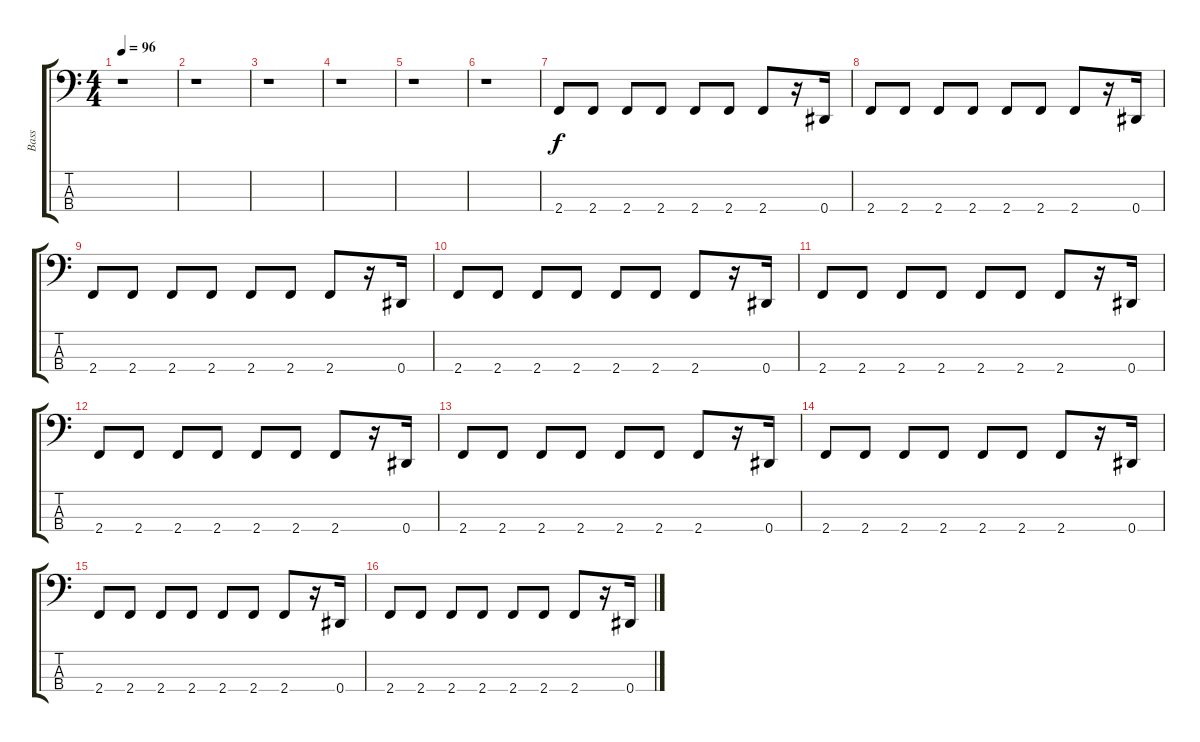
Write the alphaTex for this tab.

\track ("Bass" "Bass") {instrument electricbasspick}
\staff {score tabs}
\tuning (Gb2 Db2 Ab1 Eb1) {hide}
\ts (4 4)
\tempo 96
\clef f4
\ks c
r.1{dy f instrument electricbasspick} |
r.1 |
r.1 |
r.1 |
r.1 |
r.1 |
2.4.8 2.4.8 2.4.8 2.4.8 2.4.8 2.4.8 2.4.8 r.16 0.4.16 |
2.4.8 2.4.8 2.4.8 2.4.8 2.4.8 2.4.8 2.4.8 r.16 0.4.16 |
2.4.8 2.4.8 2.4.8 2.4.8 2.4.8 2.4.8 2.4.8 r.16 0.4.16 |
2.4.8 2.4.8 2.4.8 2.4.8 2.4.8 2.4.8 2.4.8 r.16 0.4.16 |
2.4.8 2.4.8 2.4.8 2.4.8 2.4.8 2.4.8 2.4.8 r.16 0.4.16 |
2.4.8 2.4.8 2.4.8 2.4.8 2.4.8 2.4.8 2.4.8 r.16 0.4.16 |
2.4.8 2.4.8 2.4.8 2.4.8 2.4.8 2.4.8 2.4.8 r.16 0.4.16 |
2.4.8 2.4.8 2.4.8 2.4.8 2.4.8 2.4.8 2.4.8 r.16 0.4.16 |
2.4.8 2.4.8 2.4.8 2.4.8 2.4.8 2.4.8 2.4.8 r.16 0.4.16 |
2.4.8 2.4.8 2.4.8 2.4.8 2.4.8 2.4.8 2.4.8 r.16 0.4.16
